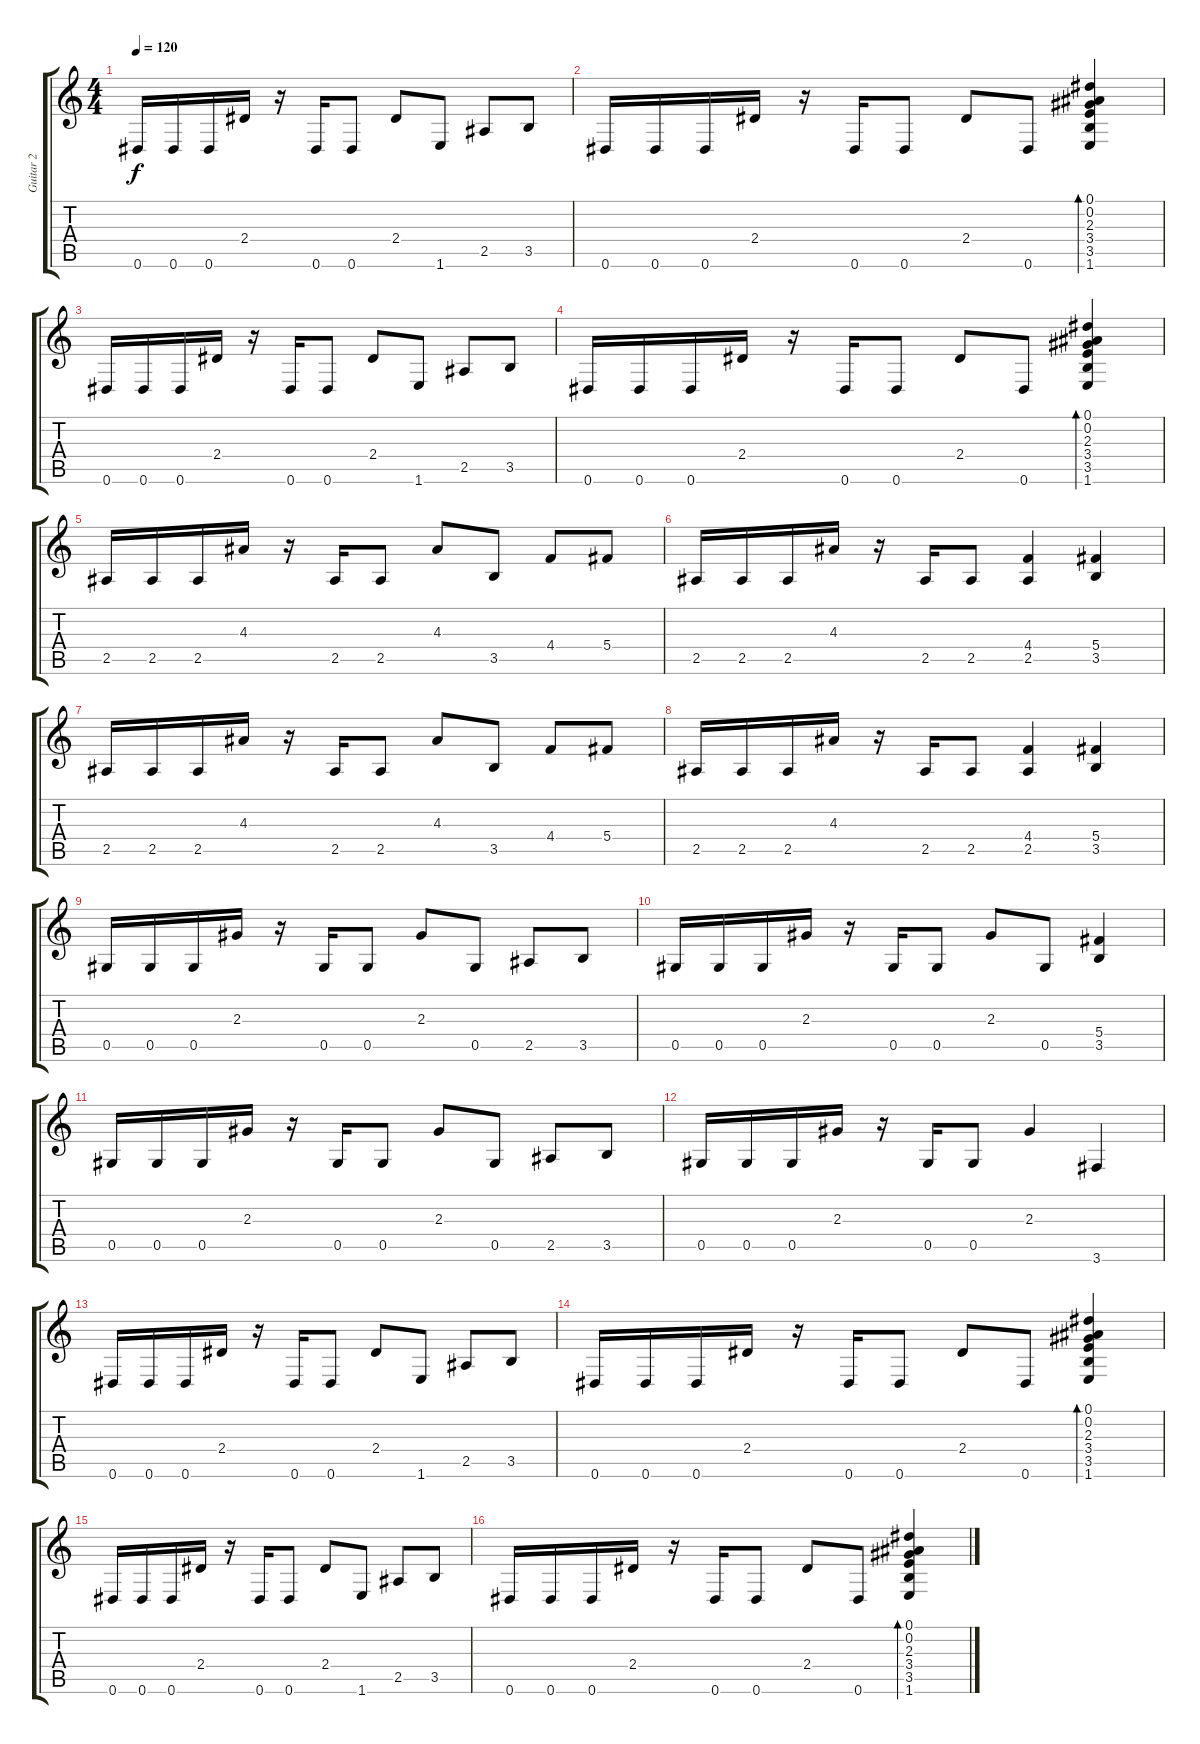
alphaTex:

\track ("Guitar 2" "Guitar 2") {instrument overdrivenguitar}
\staff {score tabs}
\tuning (Eb4 Bb3 Gb3 Db3 Ab2 Eb2) {hide}
\ts (4 4)
\tempo 120
\clef g2
\ks c
0.6.16{dy f} 0.6.16 0.6.16 2.4.16 r.16 0.6.16 0.6.8 2.4.8 1.6.8 2.5.8 3.5.8 |
0.6.16 0.6.16 0.6.16 2.4.16 r.16 0.6.16 0.6.8 2.4.8 0.6.8 (0.1 0.2 2.3 3.4 3.5 1.6).4{bd 60} |
0.6.16 0.6.16 0.6.16 2.4.16 r.16 0.6.16 0.6.8 2.4.8 1.6.8 2.5.8 3.5.8 |
0.6.16 0.6.16 0.6.16 2.4.16 r.16 0.6.16 0.6.8 2.4.8 0.6.8 (0.1 0.2 2.3 3.4 3.5 1.6).4{bd 60} |
2.5.16 2.5.16 2.5.16 4.3.16 r.16 2.5.16 2.5.8 4.3.8 3.5.8 4.4.8 5.4.8 |
2.5.16 2.5.16 2.5.16 4.3.16 r.16 2.5.16 2.5.8 (4.4 2.5).4 (5.4 3.5).4 |
2.5.16 2.5.16 2.5.16 4.3.16 r.16 2.5.16 2.5.8 4.3.8 3.5.8 4.4.8 5.4.8 |
2.5.16 2.5.16 2.5.16 4.3.16 r.16 2.5.16 2.5.8 (4.4 2.5).4 (5.4 3.5).4 |
0.5.16 0.5.16 0.5.16 2.3.16 r.16 0.5.16 0.5.8 2.3.8 0.5.8 2.5.8 3.5.8 |
0.5.16 0.5.16 0.5.16 2.3.16 r.16 0.5.16 0.5.8 2.3.8 0.5.8 (5.4 3.5).4 |
0.5.16 0.5.16 0.5.16 2.3.16 r.16 0.5.16 0.5.8 2.3.8 0.5.8 2.5.8 3.5.8 |
0.5.16 0.5.16 0.5.16 2.3.16 r.16 0.5.16 0.5.8 2.3.4 3.6.4 |
0.6.16 0.6.16 0.6.16 2.4.16 r.16 0.6.16 0.6.8 2.4.8 1.6.8 2.5.8 3.5.8 |
0.6.16 0.6.16 0.6.16 2.4.16 r.16 0.6.16 0.6.8 2.4.8 0.6.8 (0.1 0.2 2.3 3.4 3.5 1.6).4{bd 60} |
0.6.16 0.6.16 0.6.16 2.4.16 r.16 0.6.16 0.6.8 2.4.8 1.6.8 2.5.8 3.5.8 |
0.6.16 0.6.16 0.6.16 2.4.16 r.16 0.6.16 0.6.8 2.4.8 0.6.8 (0.1 0.2 2.3 3.4 3.5 1.6).4{bd 60}
